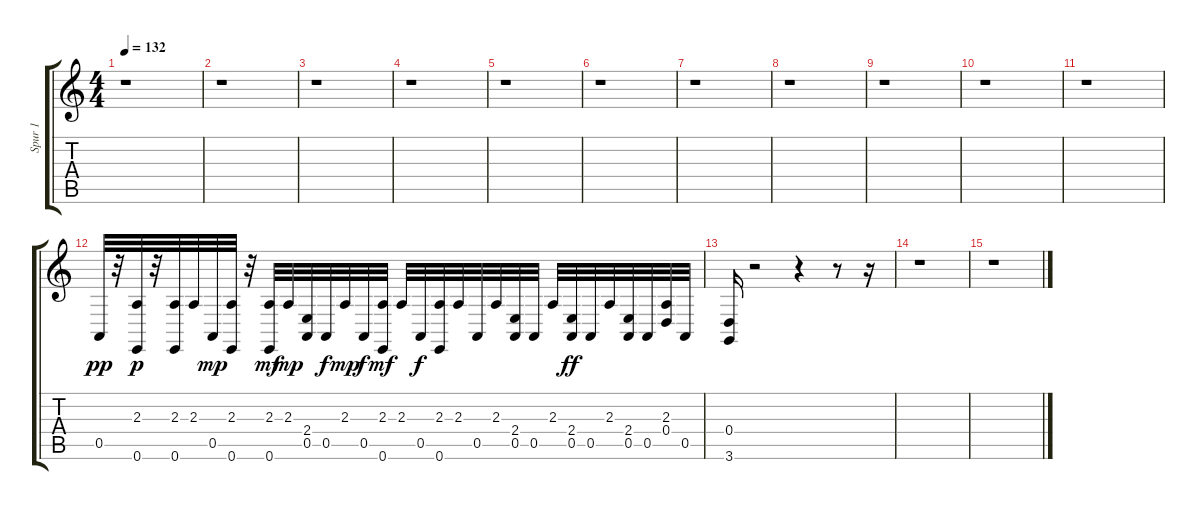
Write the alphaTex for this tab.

\track ("Spur 1" "Spur 1") {instrument timpani}
\staff {score tabs}
\tuning (E4 B3 G3 D3 A2 E2) {hide}
\ts (4 4)
\tempo 132
\clef g2
\ks c
r.1{dy pp} |
r.1 |
r.1 |
r.1 |
r.1 |
r.1 |
r.1 |
r.1 |
r.1 |
r.1 |
r.1 |
0.5.32 r.32 (2.3 0.6).32{dy p} r.32 (2.3 0.6).32 2.3.32 0.5.32{dy mp} (2.3 0.6).32 r.32 (2.3 0.6).32{dy mf} 2.3.32{dy mp} (2.4 0.5).32 0.5.32{dy f} 2.3.32{dy mp} 0.5.32{dy f} (2.3 0.6).32{dy mf} 2.3.32 0.5.32{dy f} (2.3 0.6).32 2.3.32 0.5.32 2.3.32 (2.4 0.5).32 0.5.32 2.3.32 (2.4 0.5).32{dy ff} 0.5.32 2.3.32 (2.4 0.5).32 0.5.32 (2.3 0.4).32 0.5.32 |
(0.4 3.6).16 r.2 r.4 r.8 r.16 |
r.1 |
r.1
